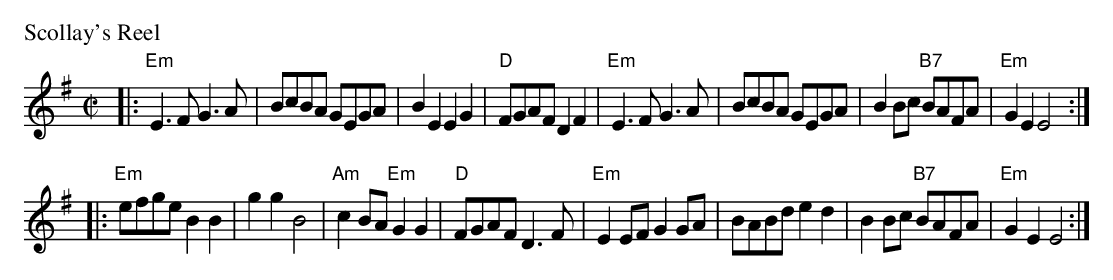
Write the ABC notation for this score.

X:1
P: Scollay's Reel
M: C|
L: 1/8
K: Em
|: "Em"E3F G3A | BcBA GEGA | B2E2 E2G2 | "D"FGAF D2F2 \
|  "Em"E3F G3A | BcBA GEGA | B2Bc "B7"BAFA | "Em"G2E2 E4 :|
|: "Em"efge B2B2 | g2g2 B4 | "Am"c2BA "Em"G2G2 | "D"FGAF D3F \
|  "Em"E2EF G2GA | BABd e2d2 | B2Bc "B7"BAFA | "Em"G2E2 E4 :|
